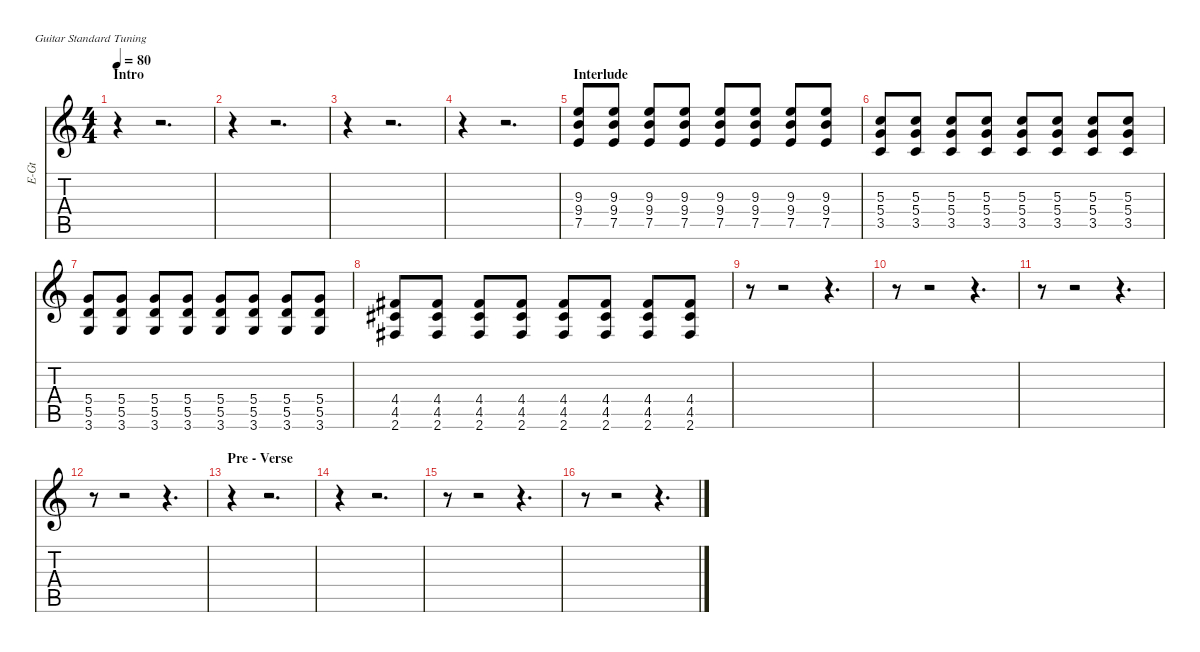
\hideDynamics
\bracketExtendMode nobrackets
\otherSystemsTrackNameOrientation horizontal
\track ("Guitar1" "E-Gt") {instrument distortionguitar}
\staff {score tabs}
\tuning (E4 B3 G3 D3 A2 E2)
\ts (4 4)
\section ("" "Intro")
\tempo 80
\clef g2
\ks c
r.4{dy f instrument distortionguitar beam Down} r.2{d beam Down} |
r.4{beam Down} r.2{d beam Down} |
r.4{beam Down} r.2{d beam Down} |
r.4{beam Down} r.2{d beam Down} |
\section ("" "Interlude")
(9.3 9.4 7.5).8{beam Up} (9.3 9.4 7.5).8{beam Up} (9.3 9.4 7.5).8{beam Up} (9.3 9.4 7.5).8{beam Up} (9.3 9.4 7.5).8{beam Up} (9.3 9.4 7.5).8{beam Up} (9.3 9.4 7.5).8{beam Up} (9.3 9.4 7.5).8{beam Up} |
(5.3 5.4 3.5).8{beam Up} (5.3 5.4 3.5).8{beam Up} (5.3 5.4 3.5).8{beam Up} (5.3 5.4 3.5).8{beam Up} (5.3 5.4 3.5).8{beam Up} (5.3 5.4 3.5).8{beam Up} (5.3 5.4 3.5).8{beam Up} (5.3 5.4 3.5).8{beam Up} |
(5.4 5.5 3.6).8{beam Up} (5.4 5.5 3.6).8{beam Up} (5.4 5.5 3.6).8{beam Up} (5.4 5.5 3.6).8{beam Up} (5.4 5.5 3.6).8{beam Up} (5.4 5.5 3.6).8{beam Up} (5.4 5.5 3.6).8{beam Up} (5.4 5.5 3.6).8{beam Up} |
(4.4{acc #} 4.5{acc #} 2.6{acc #}).8{beam Up} (4.4{acc #} 4.5{acc #} 2.6{acc #}).8{beam Up} (4.4{acc #} 4.5{acc #} 2.6{acc #}).8{beam Up} (4.4{acc #} 4.5{acc #} 2.6{acc #}).8{beam Up} (4.4{acc #} 4.5{acc #} 2.6{acc #}).8{beam Up} (4.4{acc #} 4.5{acc #} 2.6{acc #}).8{beam Up} (4.4{acc #} 4.5{acc #} 2.6{acc #}).8{beam Up} (4.4{acc #} 4.5{acc #} 2.6{acc #}).8{beam Up} |
r.8{beam Down} r.2{beam Down} r.4{d beam Down} |
r.8{beam Down} r.2{beam Down} r.4{d beam Down} |
r.8{beam Down} r.2{beam Down} r.4{d beam Down} |
r.8{beam Down} r.2{beam Down} r.4{d beam Down} |
\section ("" "Pre - Verse")
r.4{beam Down} r.2{d beam Down} |
r.4{beam Down} r.2{d beam Down} |
r.8{beam Down} r.2{beam Down} r.4{d beam Down} |
r.8{beam Down} r.2{beam Down} r.4{d beam Down}
